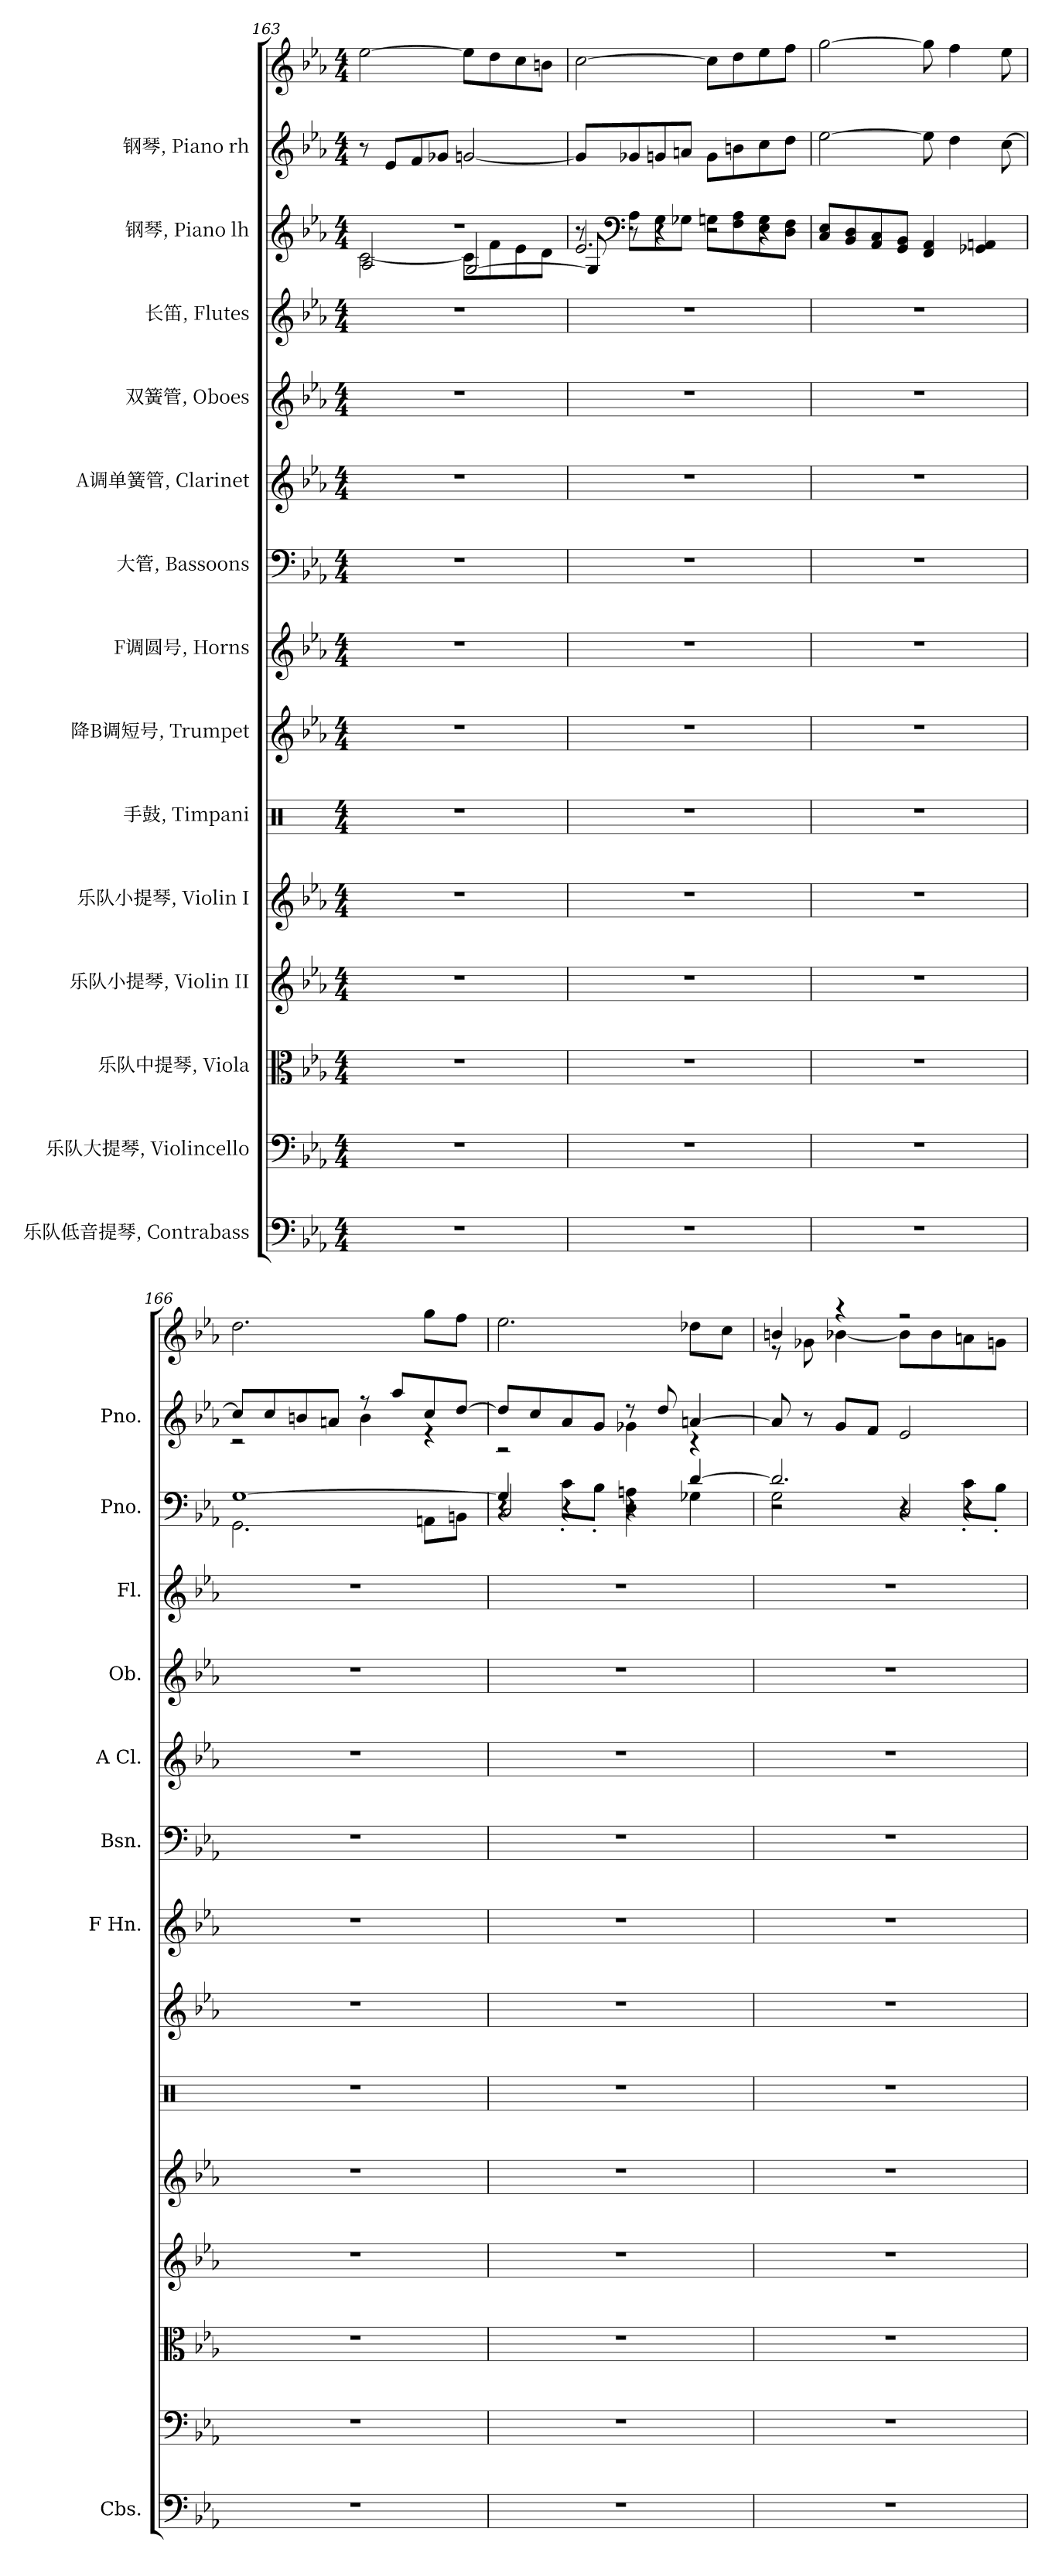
**kern	**kern	**kern	**kern	**kern	**kern	**kern	**kern	**kern	**kern	**kern	**kern	**kern	**kern	**kern
*part14	*part13	*part12	*part11	*part10	*part9	*part8	*part7	*part6	*part5	*part4	*part3	*part2	*part1	*part1
*staff15	*staff14	*staff13	*staff12	*staff11	*staff10	*staff9	*staff8	*staff7	*staff6	*staff5	*staff4	*staff3	*staff2	*staff1
*I"乐队低音提琴, Contrabass	*I"乐队大提琴, Violincello	*I"乐队中提琴, Viola	*I"乐队小提琴, Violin II	*I"乐队小提琴, Violin I	*I"手鼓, Timpani	*I"降B调短号, Trumpet	*I"F调圆号, Horns	*I"大管, Bassoons	*I"A调单簧管, Clarinet	*I"双簧管, Oboes	*I"长笛, Flutes	*I"钢琴, Piano lh	*I"钢琴, Piano rh	*
*I'Cbs.	*	*	*	*	*	*	*I'F Hn.	*I'Bsn.	*I'A Cl.	*I'Ob.	*I'Fl.	*I'Pno.	*I'Pno.	*
*clefF4	*clefF4	*clefC3	*clefG2	*clefG2	*clefX	*clefG2	*clefG2	*clefF4	*clefG2	*clefG2	*clefG2	*clefG2	*clefG2	*clefG2
*ITrd7c12	*	*	*	*	*	*ITrd1c2	*ITrd4c7	*	*ITrd2c3	*	*	*	*	*
*k[b-e-a-]	*k[b-e-a-]	*k[b-e-a-]	*k[b-e-a-]	*k[b-e-a-]	*k[]	*k[b-e-a-d-g-]	*k[b-e-a-d-]	*k[b-e-a-]	*k[]	*k[b-e-a-]	*k[b-e-a-]	*k[b-e-a-]	*k[b-e-a-]	*k[b-e-a-]
*M4/4	*M4/4	*M4/4	*M4/4	*M4/4	*M4/4	*M4/4	*M4/4	*M4/4	*M4/4	*M4/4	*M4/4	*M4/4	*M4/4	*M4/4
=163	=163	=163	=163	=163	=163	=163	=163	=163	=163	=163	=163	=163	=163	=163
*	*	*	*	*	*	*	*	*	*	*	*	*^	*	*
*	*	*	*	*	*	*	*	*	*	*	*	*	*^	*	*
1r	1r	1r	1r	1r	1r	1r	1r	1r	1r	1r	1r	1r	[2c\	2A-/	8r	[2ee-\
.	.	.	.	.	.	.	.	.	.	.	.	.	.	.	8e-/L	.
.	.	.	.	.	.	.	.	.	.	.	.	.	.	.	8f/	.
.	.	.	.	.	.	.	.	.	.	.	.	.	.	.	8g-X/J	.
.	.	.	.	.	.	.	.	.	.	.	.	.	8c\L]	[2G/	[2gn/	8ee-\L]
.	.	.	.	.	.	.	.	.	.	.	.	.	8f\	.	.	8dd\
.	.	.	.	.	.	.	.	.	.	.	.	.	8e-\	.	.	8cc\
.	.	.	.	.	.	.	.	.	.	.	.	.	8d\J	.	.	8bn\J
!!LO:PB:g=z
=164	=164	=164	=164	=164	=164	=164	=164	=164	=164	=164	=164	=164	=164	=164	=164	=164
1r	1r	1r	1r	1r	1r	1r	1r	1r	1r	1r	1r	2.e-/	8r	8G/]	8g/L]	[2cc\
*	*	*	*	*	*	*	*	*	*	*	*	*clefF4	*	*	*	*
.	.	.	.	.	.	.	.	.	.	.	.	.	8A-\L	8r	8g-X/	.
.	.	.	.	.	.	.	.	.	.	.	.	.	8G\	4r	8gn/	.
.	.	.	.	.	.	.	.	.	.	.	.	.	8G-X\J	.	8an/J	.
.	.	.	.	.	.	.	.	.	.	.	.	.	8Gn\L	2r	8g\L	8cc\L]
.	.	.	.	.	.	.	.	.	.	.	.	.	8F\ 8A-\	.	8bn\	8dd\
.	.	.	.	.	.	.	.	.	.	.	.	4r	8E-\ 8G\	.	8cc\	8ee-\
.	.	.	.	.	.	.	.	.	.	.	.	.	8D\ 8F\J	.	8dd\J	8ff\J
*	*	*	*	*	*	*	*	*	*	*	*	*v	*v	*v	*	*
=165	=165	=165	=165	=165	=165	=165	=165	=165	=165	=165	=165	=165	=165	=165
1r	1r	1r	1r	1r	1r	1r	1r	1r	1r	1r	1r	8C/ 8E-/L	[2ee-\	[2gg\
.	.	.	.	.	.	.	.	.	.	.	.	8BB-/ 8D/	.	.
.	.	.	.	.	.	.	.	.	.	.	.	8AA-/ 8C/	.	.
.	.	.	.	.	.	.	.	.	.	.	.	8GG/ 8BB-/J	.	.
.	.	.	.	.	.	.	.	.	.	.	.	4FF/ 4AA-/	8ee-\]	8gg\]
.	.	.	.	.	.	.	.	.	.	.	.	.	4dd\	4ff\
.	.	.	.	.	.	.	.	.	.	.	.	4GG-X/ 4AAn/	.	.
.	.	.	.	.	.	.	.	.	.	.	.	.	[8cc\	8ee-\
=166	=166	=166	=166	=166	=166	=166	=166	=166	=166	=166	=166	=166	=166	=166
*	*	*	*	*	*	*	*	*	*	*	*	*^	*^	*
1r	1r	1r	1r	1r	1r	1r	1r	1r	1r	1r	1r	[1G	2.GG\	8cc/L]	2r	2.dd\
.	.	.	.	.	.	.	.	.	.	.	.	.	.	8cc/	.	.
.	.	.	.	.	.	.	.	.	.	.	.	.	.	8bn/	.	.
.	.	.	.	.	.	.	.	.	.	.	.	.	.	8an/J	.	.
.	.	.	.	.	.	.	.	.	.	.	.	.	.	8r	4b\	.
.	.	.	.	.	.	.	.	.	.	.	.	.	.	8aa-/L	.	.
.	.	.	.	.	.	.	.	.	.	.	.	.	8AAn\L	8cc/	4r	8gg\L
.	.	.	.	.	.	.	.	.	.	.	.	.	8BBn\J	[8dd/J	.	8ff\J
!!LO:PB:g=z
=167	=167	=167	=167	=167	=167	=167	=167	=167	=167	=167	=167	=167	=167	=167	=167	=167
*	*	*	*	*	*	*	*	*	*	*	*	*	*^	*	*	*
1r	1r	1r	1r	1r	1r	1r	1r	1r	1r	1r	1r	4G/]	4r	2C/	8dd/L]	2r	2.ee-\
.	.	.	.	.	.	.	.	.	.	.	.	.	.	.	8cc/	.	.
.	.	.	.	.	.	.	.	.	.	.	.	4r	8c'\L	.	8a-/	.	.
.	.	.	.	.	.	.	.	.	.	.	.	.	8B-'\J	.	8g/J	.	.
.	.	.	.	.	.	.	.	.	.	.	.	4r	4D\ 4An\	2r	8r	4g-X\	.
.	.	.	.	.	.	.	.	.	.	.	.	.	.	.	8dd/	.	.
.	.	.	.	.	.	.	.	.	.	.	.	[4d/	4G-X\	.	[4an/	4r	8dd-X\L
.	.	.	.	.	.	.	.	.	.	.	.	.	.	.	.	.	8cc\J
*	*	*	*	*	*	*	*	*	*	*	*	*	*	*	*v	*v	*
=168	=168	=168	=168	=168	=168	=168	=168	=168	=168	=168	=168	=168	=168	=168	=168	=168
*	*	*	*	*	*	*	*	*	*	*	*	*	*	*	*	*^
1r	1r	1r	1r	1r	1r	1r	1r	1r	1r	1r	1r	2.d/]	2G\	2r	8a/]	4bn/	8r
.	.	.	.	.	.	.	.	.	.	.	.	.	.	.	8r	.	8g-X\
.	.	.	.	.	.	.	.	.	.	.	.	.	.	.	8g/L	4r	[4b-X\
.	.	.	.	.	.	.	.	.	.	.	.	.	.	.	8f/J	.	.
.	.	.	.	.	.	.	.	.	.	.	.	.	4r	2C/	2e-/	2r	8b-\L]
.	.	.	.	.	.	.	.	.	.	.	.	.	.	.	.	.	8b-\
.	.	.	.	.	.	.	.	.	.	.	.	4r	8c'\L	.	.	.	8an\
.	.	.	.	.	.	.	.	.	.	.	.	.	8B-'\J	.	.	.	8gn\J
*	*	*	*	*	*	*	*	*	*	*	*	*v	*v	*v	*	*v	*v
=	=	=	=	=	=	=	=	=	=	=	=	=	=	=
*-	*-	*-	*-	*-	*-	*-	*-	*-	*-	*-	*-	*-	*-	*-
